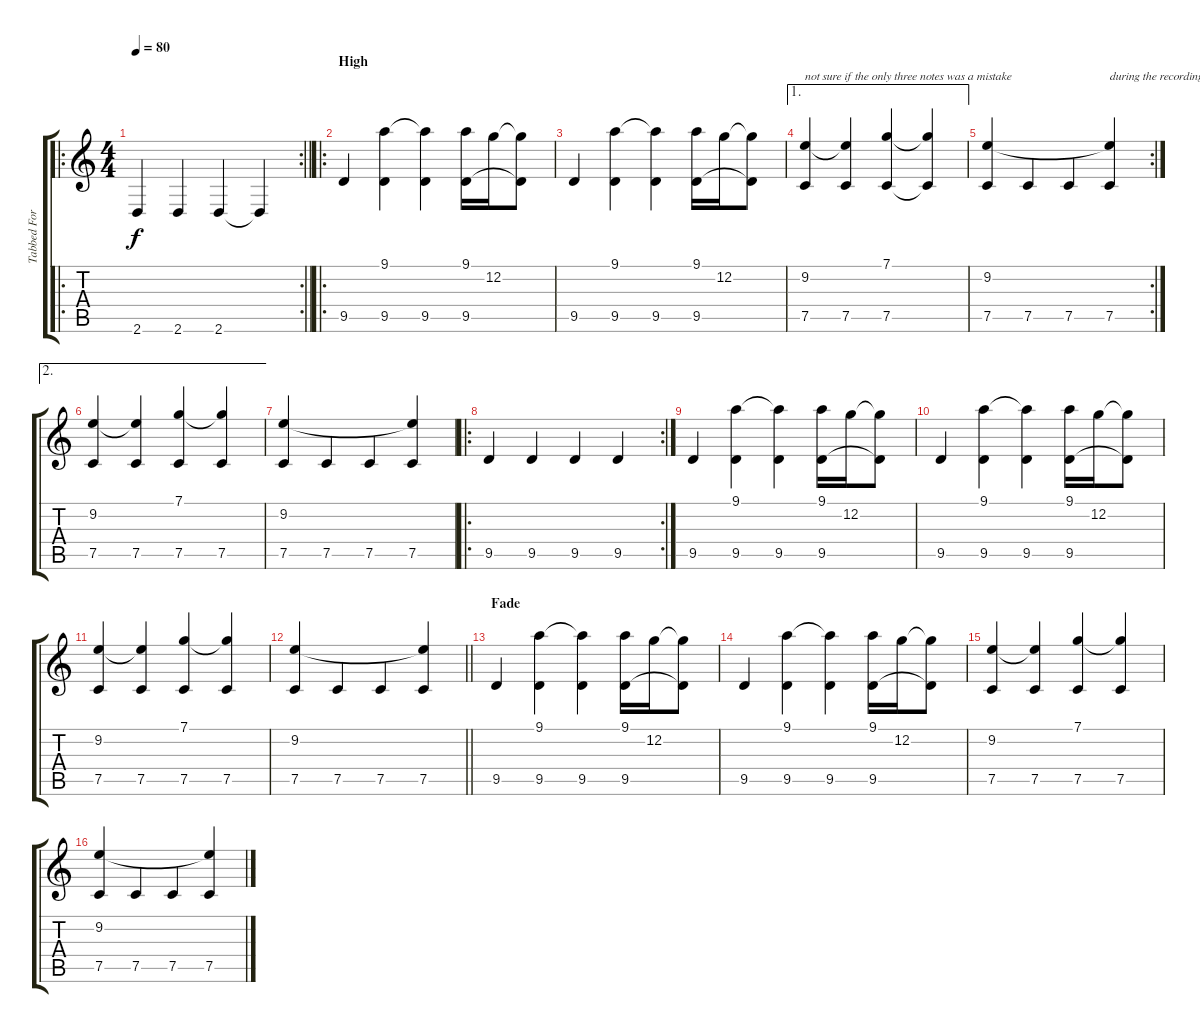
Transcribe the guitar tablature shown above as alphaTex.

\track ("Tabbed For Guitar" "Tabbed For") {mute instrument acousticguitarsteel}
\staff {score tabs}
\tuning (C4 G3 Eb3 Bb2 F2 C2) {hide}
\ro
\rc 2
\ts (4 4)
\tempo 80
\clef g2
\barLineRight lightlight
\ks c
2.6.4{dy f} 2.6.4 2.6.4 2.6{t}.4 |
\ro
\section ("" "High")
9.5.4 (9.1 9.5).4 (9.1{t} 9.5).4 (9.1 9.5).16 12.2.16 (12.2{t} 9.5{t}).8 |
9.5.4 (9.1 9.5).4 (9.1{t} 9.5).4 (9.1 9.5).16 12.2.16 (12.2{t} 9.5{t}).8 |
\ae 1
(9.2 7.5).4{txt "not sure if the only three notes was a mistake"} (9.2{t} 7.5).4 (7.1 7.5).4 (7.1{t} 7.5{t}).4 |
\rc 2
(9.2 7.5).4 7.5.4 7.5.4 (9.2{t} 7.5).4{txt "during the recording"} |
\ae 2
(9.2 7.5).4 (9.2{t} 7.5).4 (7.1 7.5).4 (7.1{t} 7.5).4 |
(9.2 7.5).4 7.5.4 7.5.4 (9.2{t} 7.5).4 |
\ro
\rc 2
9.5.4 9.5.4 9.5.4 9.5.4 |
9.5.4 (9.1 9.5).4 (9.1{t} 9.5).4 (9.1 9.5).16 12.2.16 (12.2{t} 9.5{t}).8 |
9.5.4 (9.1 9.5).4 (9.1{t} 9.5).4 (9.1 9.5).16 12.2.16 (12.2{t} 9.5{t}).8 |
(9.2 7.5).4 (9.2{t} 7.5).4 (7.1 7.5).4 (7.1{t} 7.5).4 |
\barLineRight lightlight
(9.2 7.5).4 7.5.4 7.5.4 (9.2{t} 7.5).4 |
\section ("" "Fade")
9.5.4 (9.1 9.5).4 (9.1{t} 9.5).4 (9.1 9.5).16 12.2.16 (12.2{t} 9.5{t}).8 |
9.5.4 (9.1 9.5).4 (9.1{t} 9.5).4 (9.1 9.5).16 12.2.16 (12.2{t} 9.5{t}).8 |
(9.2 7.5).4 (9.2{t} 7.5).4 (7.1 7.5).4 (7.1{t} 7.5).4 |
(9.2 7.5).4 7.5.4 7.5.4 (9.2{t} 7.5).4
